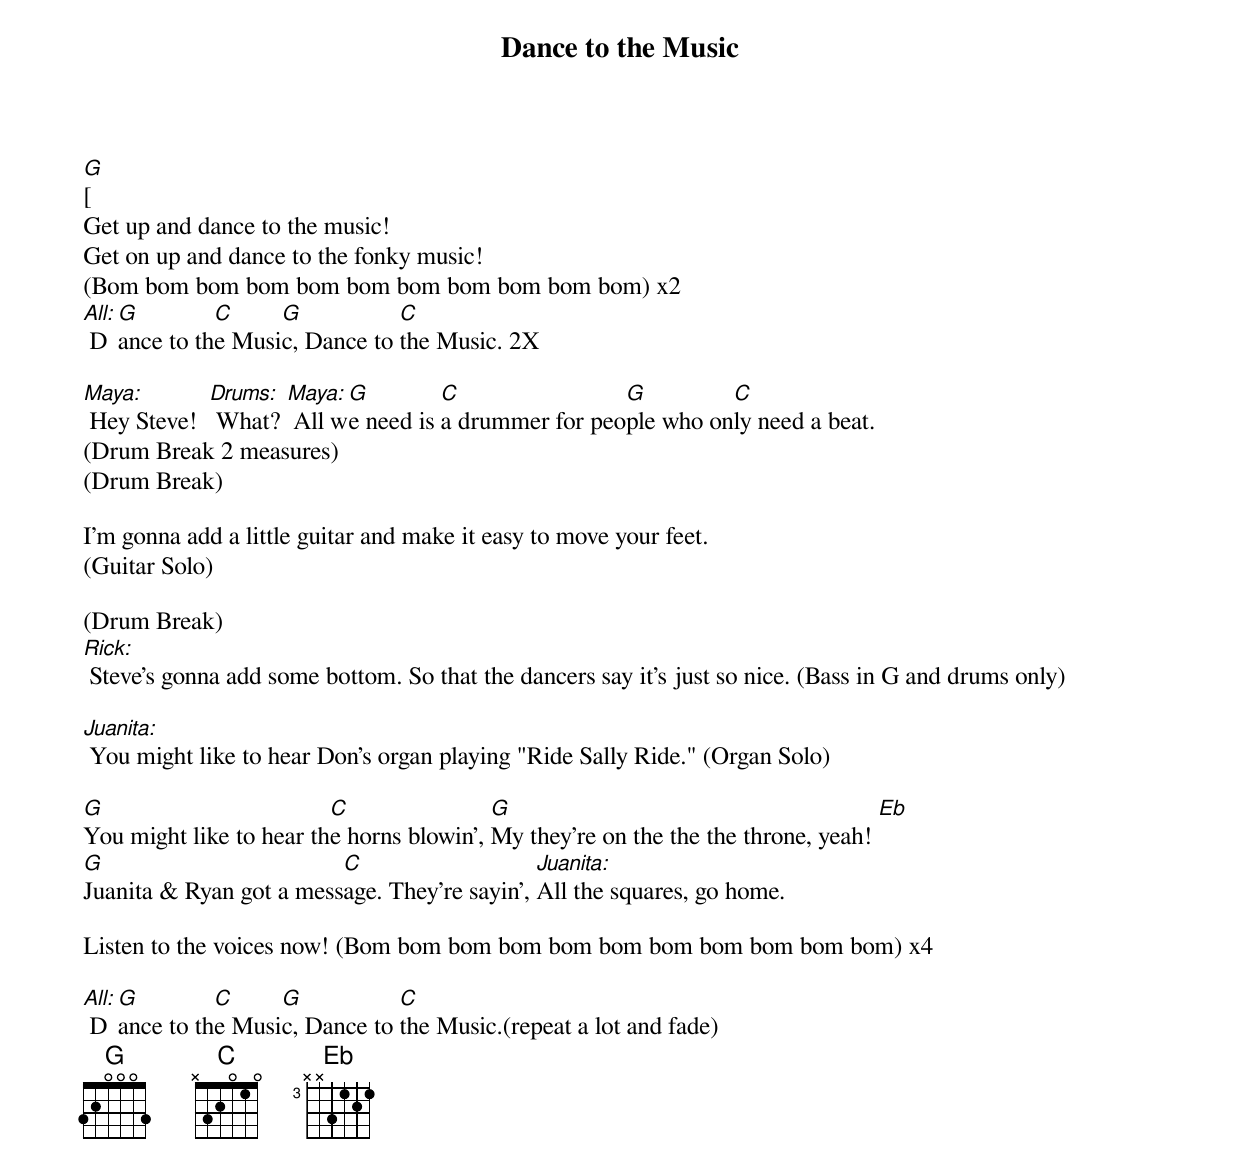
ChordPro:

{title: Dance to the Music}
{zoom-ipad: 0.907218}

[G][
Get up and dance to the music!
Get on up and dance to the fonky music!
(Bom bom bom bom bom bom bom bom bom bom bom) x2
[All:] D[G]ance to th[C]e Musi[G]c, Dance to [C]the Music. 2X

[Maya:] Hey Steve!  [Drums:] What? [Maya:] All w[G]e need is [C]a drummer for peo[G]ple who on[C]ly need a beat.
(Drum Break 2 measures)
(Drum Break)

I'm gonna add a little guitar and make it easy to move your feet.
(Guitar Solo)

(Drum Break)
[Rick:] Steve's gonna add some bottom. So that the dancers say it's just so nice. (Bass in G and drums only)

[Juanita:] You might like to hear Don's organ playing "Ride Sally Ride." (Organ Solo)

[G]You might like to hear th[C]e horns blowin', [G]My they're on the the the throne, yeah! [Eb]
[G]Juanita & Ryan got a mess[C]age. They're sayin', [Juanita:]All the squares, go home.

Listen to the voices now! (Bom bom bom bom bom bom bom bom bom bom bom) x4

[All:] D[G]ance to th[C]e Musi[G]c, Dance to [C]the Music.(repeat a lot and fade)
